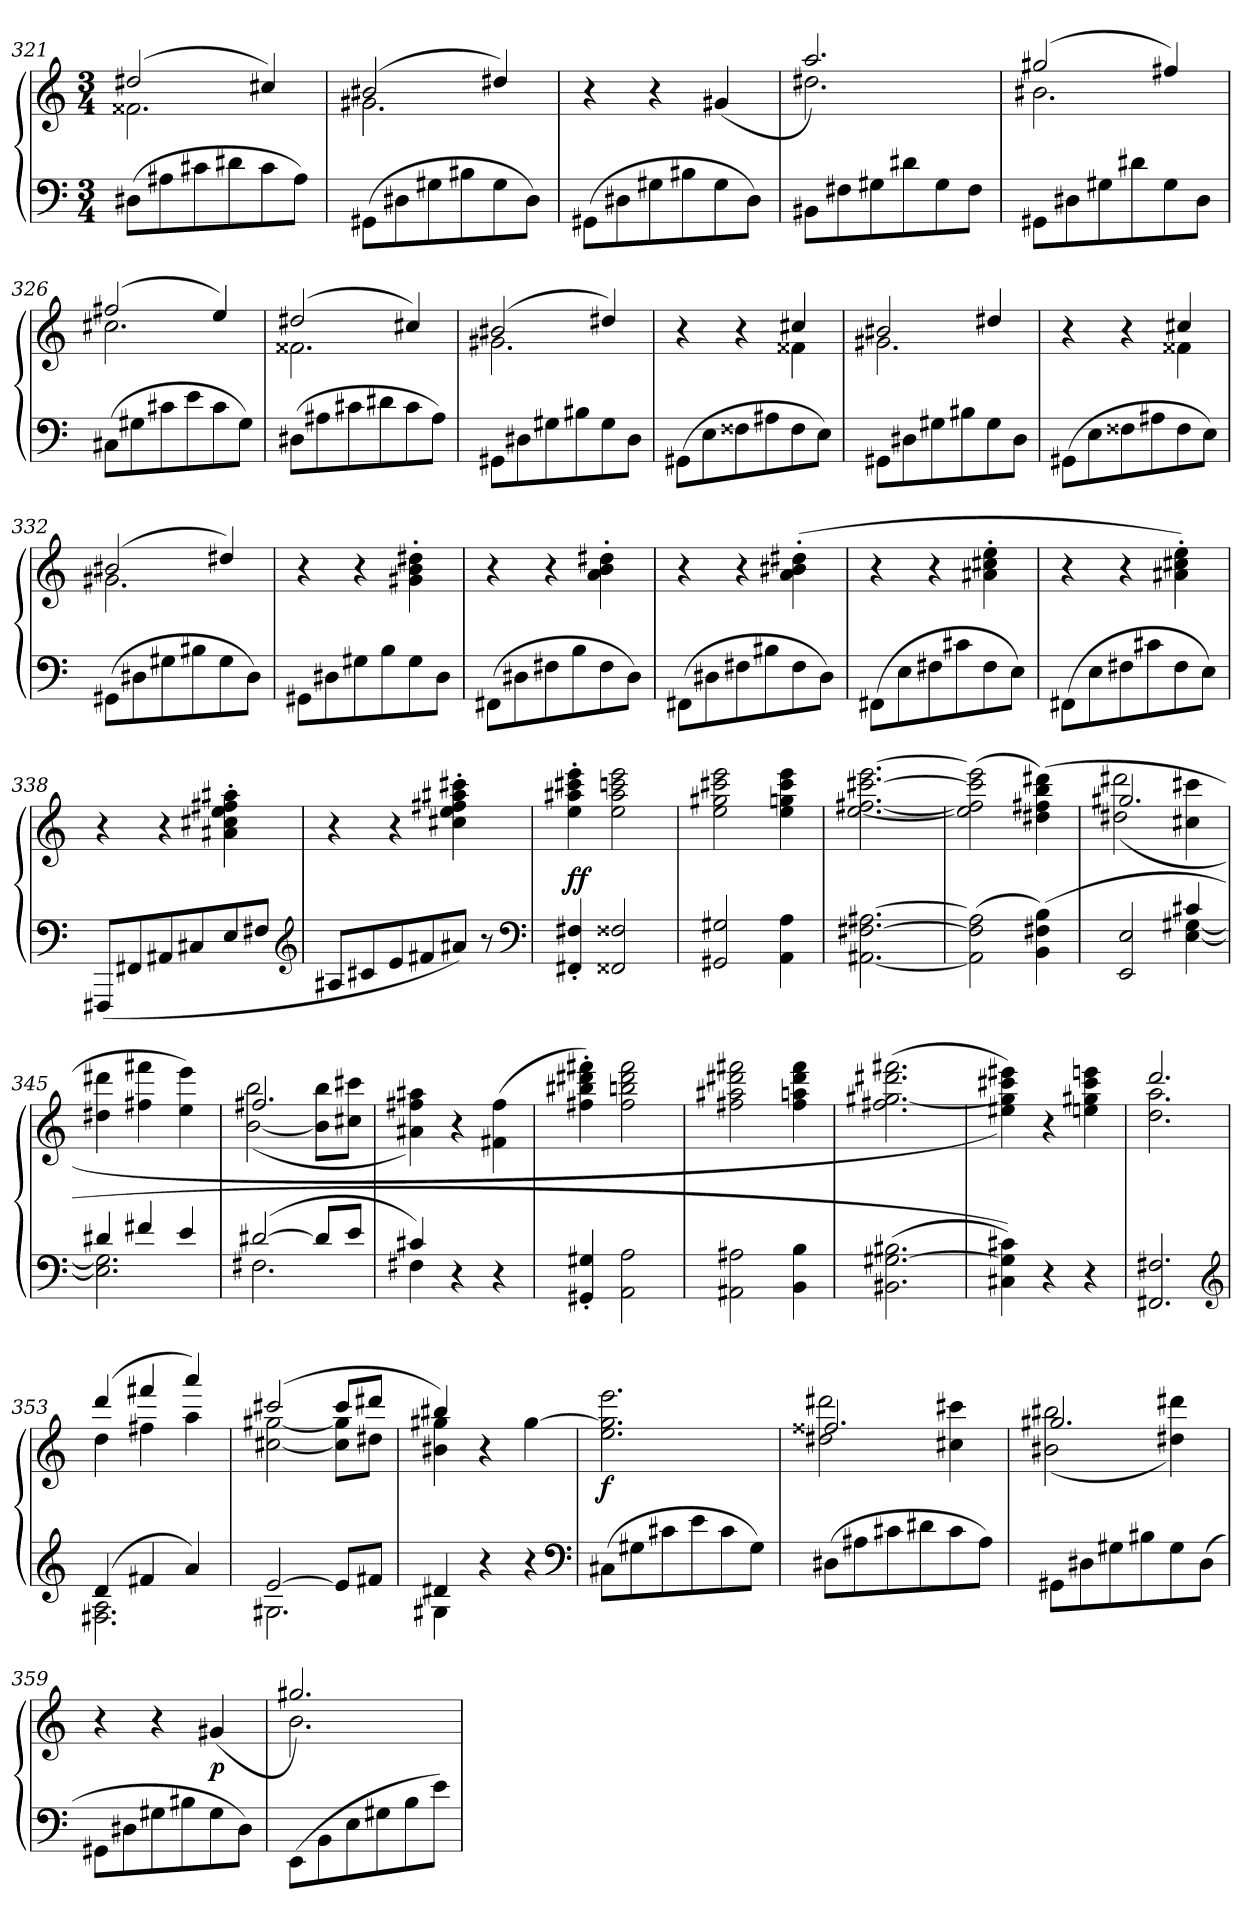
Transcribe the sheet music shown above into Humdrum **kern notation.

**kern	**kern	**dynam
*part1	*part1	*part1
*staff2	*staff1	*staff1/2
*clefF4	*clefG2	*
*k[]	*k[]	*
*M3/4	*M3/4	*
=321	=321	=321
*	*^	*
(8D#X\L	(2dd#X/	2.f##X\	.
8A#X\	.	.	.
8c#X\	.	.	.
8d#X\	.	.	.
8c#\	4cc#X/)	.	.
8A#\J)	.	.	.
=322	=322	=322	=322
(8GG#X\L	(2b#X/	2.g#X\	.
8D#X\	.	.	.
8G#X\	.	.	.
8B#X\	.	.	.
8G#\	4dd#X/)	.	.
8D#\J)	.	.	.
*	*v	*v	*
=323	=323	=323
(8GG#X\L	4r	.
8D#X\	.	.
8G#X\	4r	.
8B#X\	.	.
8G#\	(4g#X/	.
8D#\J)	.	.
=324	=324	=324
*	*^	*
8BB#X\L	2.aa/)	2.dd#X\	.
8F#X\	.	.	.
8G#X\	.	.	.
8d#X\	.	.	.
8G#\	.	.	.
8F#\J	.	.	.
=325	=325	=325	=325
8GG#X\L	(2gg#X/	2.b#X\	.
8D#X\	.	.	.
8G#X\	.	.	.
8d#X\	.	.	.
8G#\	4ff#X/)	.	.
8D#\J	.	.	.
=326	=326	=326	=326
(8C#X\L	(2ff#X/	2.cc#X\	.
8G#X\	.	.	.
8c#X\	.	.	.
8e\	.	.	.
8c#\	4ee/)	.	.
8G#\J)	.	.	.
=327	=327	=327	=327
(8D#X\L	(2dd#X/	2.f##X\	.
8A#X\	.	.	.
8c#X\	.	.	.
8d#X\	.	.	.
8c#\	4cc#X/)	.	.
8A#\J)	.	.	.
=328	=328	=328	=328
8GG#X\L	(2b#X/	2.g#X\	.
8D#X\	.	.	.
8G#X\	.	.	.
8B#X\	.	.	.
8G#\	4dd#X/)	.	.
8D#\J	.	.	.
=329	=329	=329	=329
(8GG#X\L	4r	2ryy	.
8E\	.	.	.
8F##X\	4r	.	.
8A#X\	.	.	.
8F##\	4cc#X/	4f##X\	.
8E\J)	.	.	.
=330	=330	=330	=330
8GG#X\L	2b#X/	2.g#X\	.
8D#X\	.	.	.
8G#X\	.	.	.
8B#X\	.	.	.
8G#\	4dd#X/	.	.
8D#\J	.	.	.
=331	=331	=331	=331
(8GG#X\L	4r	2ryy	.
8E\	.	.	.
8F##X\	4r	.	.
8A#X\	.	.	.
8F##\	4cc#X/	4f##X\	.
8E\J)	.	.	.
=332	=332	=332	=332
(8GG#X\L	(2b#X/	2.g#X\	.
8D#X\	.	.	.
8G#X\	.	.	.
8B#X\	.	.	.
8G#\	4dd#X/)	.	.
8D#\J)	.	.	.
*	*v	*v	*
=333	=333	=333
8GG#X\L	4r	.
8D#X\	.	.
8G#X\	4r	.
8B\	.	.
8G#\	4g#X'\ 4b'\ 4dd#X'\	.
8D#\J	.	.
=334	=334	=334
(8FF#X\L	4r	.
8D#X\	.	.
8F#X\	4r	.
8B\	.	.
8F#\	4a'\ 4b'\ 4dd#X'\	.
8D#\J)	.	.
=335	=335	=335
(8FF#X\L	4r	.
8D#X\	.	.
8F#X\	4r	.
8B#X\	.	.
8F#\	(4a'\ 4b#X'\ 4dd#X'\	.
8D#\J)	.	.
=336	=336	=336
(8FF#X\L	4r	.
8E\	.	.
8F#X\	4r	.
8c#X\	.	.
8F#\	4a#X'\ 4cc#X'\ 4ee'\	.
8E\J)	.	.
=337	=337	=337
(8FF#X\L	4r	.
8E\	.	.
8F#X\	4r	.
8c#X\	.	.
8F#\	4a#X'\ 4cc#X'\ 4ee'\)	.
8E\J)	.	.
=338	=338	=338
(8FFF#X/L	4r	.
8FF#X/	.	.
8AA#X/	4r	.
8C#X/	.	.
8E/	4a#X'\ 4cc#X'\ 4ee'\ 4ff#X'\ 4aa#X'\	.
8F#X/J	.	.
*clefG2	*	*
=339	=339	=339
8A#X/L	4r	.
8c#X/	.	.
8e/	4r	.
8f#X/	.	.
8a#X/J)	4cc#X'\ 4ee'\ 4ff#X'\ 4aa#X'\ 4ccc#X'\	.
8r	.	.
*clefF4	*	*
=340	=340	=340
4FF#X'/ 4F#X'/	4ee'\ 4aa#X'\ 4ccc#X'\ 4eee'\	ff
2FF##X/ 2F##X/	2ee\ 2aa#\ 2cccn\ 2eee\	.
=341	=341	=341
2GG#X/ 2G#X/	2ee\ 2gg#X\ 2ccc#X\ 2eee\	.
4AA\ 4A\	4ee\ 4ggn\ 4ccc#\ 4eee\	.
=342	=342	=342
[2.AA#X\ [2.F#X\ [2.A#X\	[2.ee\ [2.ff#X\ [2.ccc#X\ [2.eee\	.
=343	=343	=343
(2AA#]\ 2F#]\ 2A#]\	(2ee]\ 2ff#]\ 2ccc#]\ 2eee]\	.
(4BB\ 4F#X\ 4B\)	(4dd#X\ 4ff#X\ 4bb\ 4ddd#X\)	.
=344	=344	=344
*^	*^	*
2EE/ 2E/	2ryy	2.gg#X/	(2dd#X\ 2ddd#X\	.
4c#X/	[4E\ [4G#X\	.	4cc#X\ 4ccc#X\	.
*	*	*v	*v	*
=345	=345	=345	=345
4d#X/	2.E]\ 2.G#]\	4dd#X\ 4ddd#X\	.
4f#X/	.	4ff#X\ 4fff#X\	.
4e/	.	4ee\ 4eee\)	.
=346	=346	=346	=346
*	*	*^	*
([2d#X/	2.F#X\	2.ff#X/	([2b\ 2bb\	.
8d#/L]	.	.	8b]\ 8bb\L	.
8e/J	.	.	8cc#X\ 8ccc#X\J	.
*	*	*v	*v	*
=347	=347	=347	=347
4c#X/)	4F#X\	4a#X\ 4ff#X\ 4aa#X\)	.
4r	2ryy	4r	.
4r	.	(4f#X\ 4ff#\	.
*v	*v	*	*
=348	=348	=348
4GG#X'/ 4G#X'/	4ff#X'\ 4bb#X'\ 4ddd#X'\ 4fff#X'\)	.
2AA\ 2A\	2ff#\ 2bbn\ 2ddd#\ 2fff#\	.
=349	=349	=349
2AA#X\ 2A#X\	2ff#X\ 2aa#X\ 2ddd#X\ 2fff#X\	.
4BB\ 4B\	4ff#\ 4aan\ 4ddd#\ 4fff#\	.
=350	=350	=350
(2.BB#X\ [2.G#X\ 2.B#X\	(2.ff#X\ [2.gg#X\ 2.ddd#X\ 2.fff#X\	.
=351	=351	=351
4C#X\ 4G#]\ 4c#X\))	4ee#X\ 4gg#]\ 4ccc#X\ 4eee#X\))	.
4r	4r	.
4r	4een\ 4gg#X\ 4ccc#\ 4eeen\	.
=352	=352	=352
*	*^	*
2.FF#X/ 2.F#X/	2.ddd/	2.dd\ 2.aa\	.
*clefG2	*	*	*
=353	=353	=353	=353
*^	*	*	*
(4d/	2.F#X\ 2.A\	(4ddd/	4dd\	.
4f#X/	.	4fff#X/	4ff#X\	.
4a/)	.	4aaa/)	4aa\	.
=354	=354	=354	=354	=354
[2e/	2.G#X\	(2ccc#X/	[2cc#X\ [2gg#X\	.
8e/L]	.	8ccc#/L	8cc#]\ 8gg#]\L	.
8f#X/J	.	8ddd#X/J	8dd#X\J	.
=355	=355	=355	=355	=355
4d#X/	4G#X\	4b#X\ 4gg#X\	4bb#X/)	.
4r	2ryy	4r	2ryy	.
4r	.	[4gg#\	.	.
*v	*v	*	*	*
*	*v	*v	*
*clefF4	*	*
=356	=356	=356
(8C#X\L	2.ee\ 2.gg#]\ 2.eee\	f
8G#X\	.	.
8c#X\	.	.
8e\	.	.
8c#\	.	.
8G#\J)	.	.
=357	=357	=357
*	*^	*
(8D#X\L	2.ff##X/	2dd#X\ 2ddd#X\	.
8A#X\	.	.	.
8c#X\	.	.	.
8d#X\	.	.	.
8c#\	.	4cc#X\ 4ccc#X\	.
8A#\J)	.	.	.
=358	=358	=358	=358
8GG#X\L	2.gg#X/	(2b#X\ 2bb#X\	.
8D#X\	.	.	.
8G#X\	.	.	.
8B#X\	.	.	.
8G#\	.	4dd#X\ 4ddd#X\)	.
(8D#\J	.	.	.
*	*v	*v	*
=359	=359	=359
8GG#X\L	4r	.
8D#X\	.	.
8G#X\	4r	.
8B#X\	.	.
8G#\	(4g#X/	p
8D#\J)	.	.
=360	=360	=360
*	*^	*
(8EE\L	2.gg#X/)	2.b\	.
8BB\	.	.	.
8E\	.	.	.
8G#X\	.	.	.
8B\	.	.	.
8e\J)	.	.	.
*	*v	*v	*
=	=	=
*-	*-	*-
